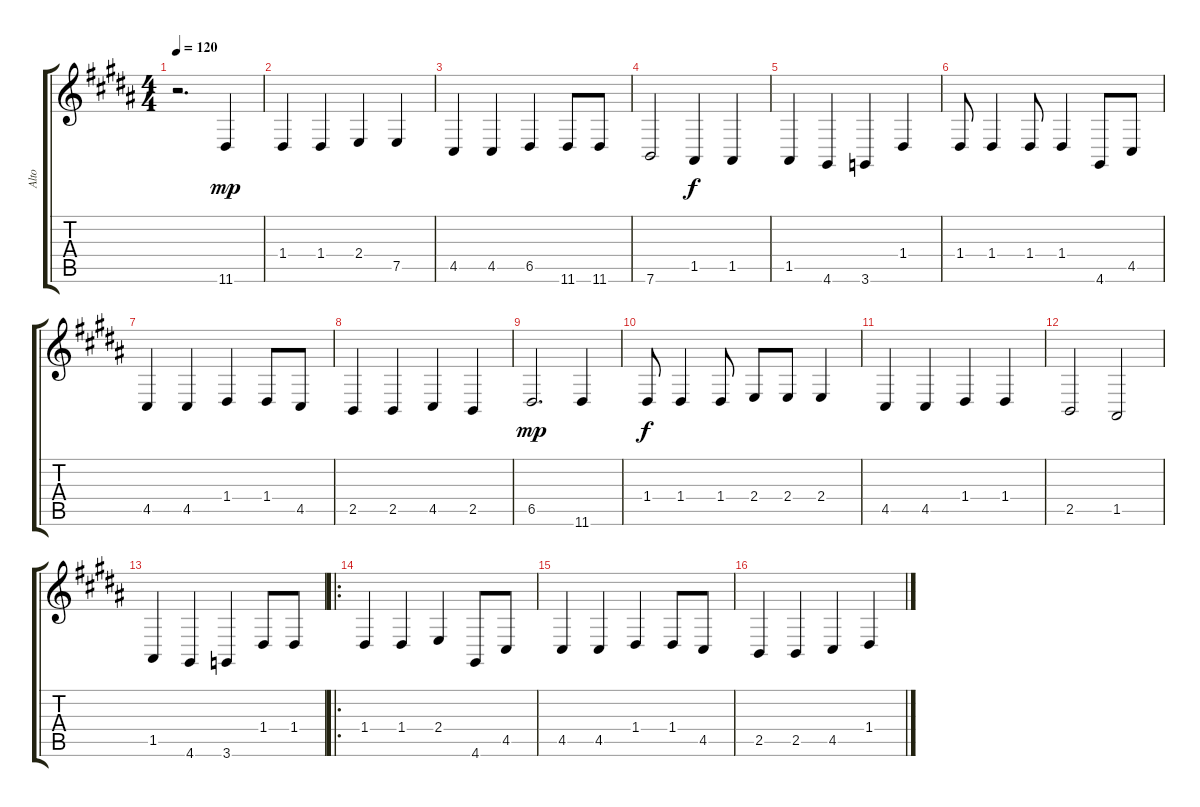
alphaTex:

\track ("Alto" "Alto") {instrument acousticgrandpiano}
\staff {score tabs}
\tuning (E4 B3 G3 D3 A2 E2) {hide}
\ts (4 4)
\tempo 120
\clef g2
\ks b
r.2{d dy mp} 11.6.4 |
1.4.4 1.4.4 2.4.4 7.5.4 |
4.5.4 4.5.4 6.5.4 11.6.8 11.6.8 |
7.6.2 1.5.4{dy f} 1.5.4 |
1.5.4 4.6.4 3.6.4 1.4.4 |
1.4.8 1.4.4 1.4.8 1.4.4 4.6.8 4.5.8 |
4.5.4 4.5.4 1.4.4 1.4.8 4.5.8 |
2.5.4 2.5.4 4.5.4 2.5.4 |
6.5.2{d dy mp} 11.6.4 |
1.4.8{dy f} 1.4.4 1.4.8 2.4.8 2.4.8 2.4.4 |
4.5.4 4.5.4 1.4.4 1.4.4 |
2.5.2 1.5.2 |
1.5.4 4.6.4 3.6.4 1.4.8 1.4.8 |
\ro
1.4.4 1.4.4 2.4.4 4.6.8 4.5.8 |
4.5.4 4.5.4 1.4.4 1.4.8 4.5.8 |
2.5.4 2.5.4 4.5.4 1.4.4
